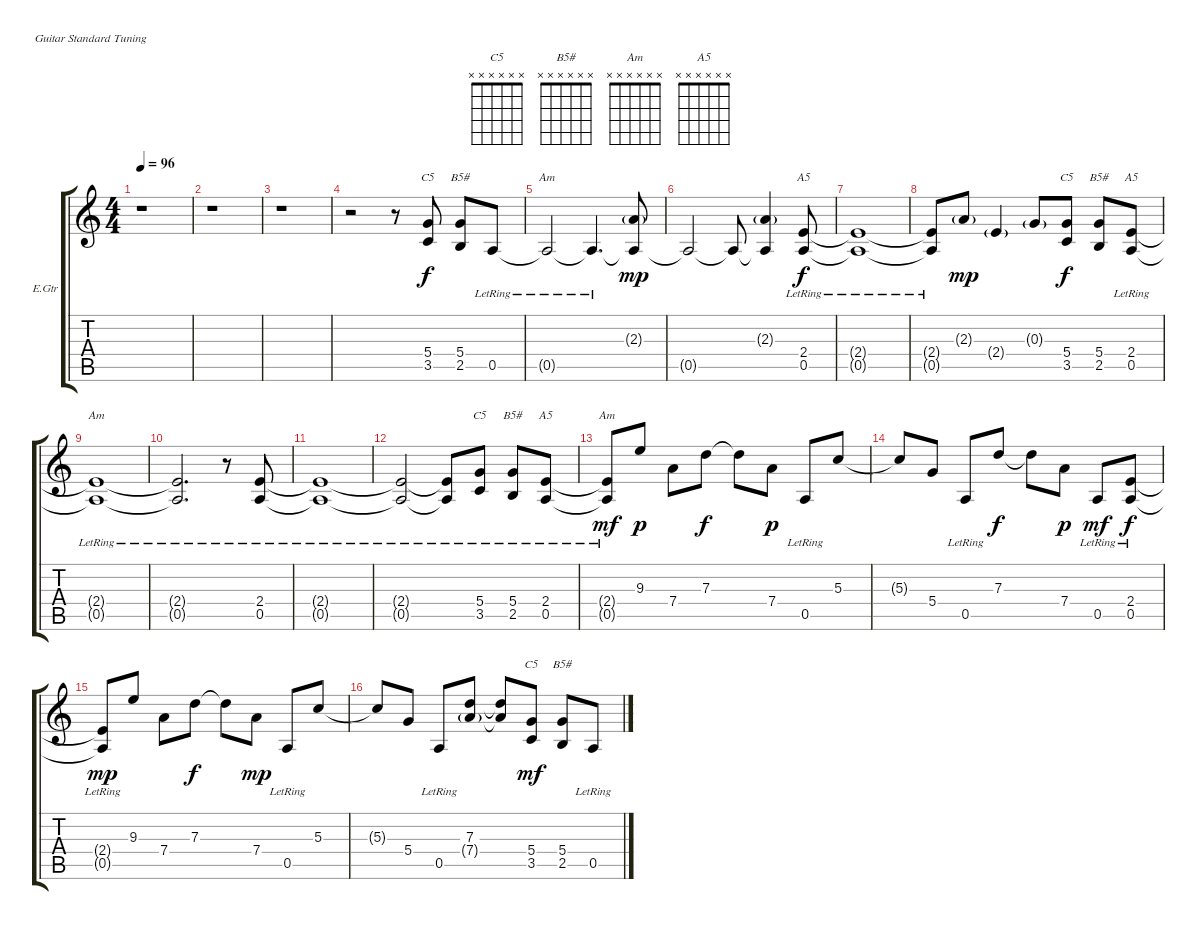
\bracketExtendMode groupsimilarinstruments
\firstSystemTrackNameOrientation horizontal
\otherSystemsTrackNameOrientation horizontal
\track ("E.Guitar I (Rhythm)" "E.Gtr") {instrument overdrivenguitar}
\staff {score tabs}
\tuning (E4 B3 G3 D3 A2 E2)
\chord ("C5" x x x x x x)
\chord ("B5#" x x x x x x)
\chord ("Am" x x x x x x)
\chord ("A5" x x x x x x)
\ts (4 4)
\beaming (8 2 2 2 2)
\tempo 96
\clef g2
\scale
0.125604
\ks c
r.1{dy f instrument overdrivenguitar} |
\scale
0.125604 r.1 |
\scale
0.125604 r.1 |
\scale
0.2657 r.2 r.8 (5.4 3.5).8{ch "C5"} (5.4 2.5).8{ch "B5#"} 0.5{lr}.8 |
0.5{lr t}.2{ch "Am"} 0.5{lr t}.4{d} (2.3{g} 0.5{t}).8{dy mp} |
0.5{t}.2 0.5{t}.8 (2.3{g} 0.5{t}).4 (2.4{lr} 0.5).8{ch "A5" dy f} |
(2.4{lr t} 0.5{t}).1 |
(2.4{lr t} 0.5{t}).8 2.3{g}.8{dy mp} 2.4{g}.4 0.3{g}.8 (5.4 3.5).8{ch "C5" dy f} (5.4 2.5).8{ch "B5#"} (2.4 0.5{lr}).8{ch "A5"} |
(2.4{t} 0.5{lr t}).1{ch "Am"} |
(2.4{t} 0.5{lr t}).2{d} r.8 (2.4{lr} 0.5).8 |
(2.4{lr t} 0.5{t}).1 |
(2.4{lr t} 0.5{t}).2 (2.4{lr t} 0.5{t}).8 (5.4{lr} 3.5{lr}).8{ch "C5"} (5.4{lr} 2.5{lr}).8{ch "B5#"} (2.4{lr} 0.5{lr}).8{ch "A5"} |
(0.5{lr t} 2.4{t}).8{ch "Am" dy mf} 9.3.8{dy p} 7.4.8 7.3.8{dy f} 7.3{t}.8 7.4.8{dy p} 0.5{lr}.8 5.3.8 |
5.3{t}.8 5.4.8 0.5{lr}.8 7.3.8{dy f} 7.3{t}.8 7.4.8{dy p} 0.5{lr}.8{dy mf} (0.5{lr} 2.4).8{dy f} |
(0.5{lr t} 2.4{t}).8{dy mp} 9.3.8 7.4.8 7.3.8{dy f} 7.3{t}.8 7.4.8{dy mp} 0.5{lr}.8 5.3.8 |
5.3{t}.8 5.4.8 0.5{lr}.8 (7.3 7.4{g}).8 (7.3{t} 7.4{t}).8 (5.4 3.5).8{ch "C5" dy mf} (5.4 2.5).8{ch "B5#"} 0.5{lr}.8
